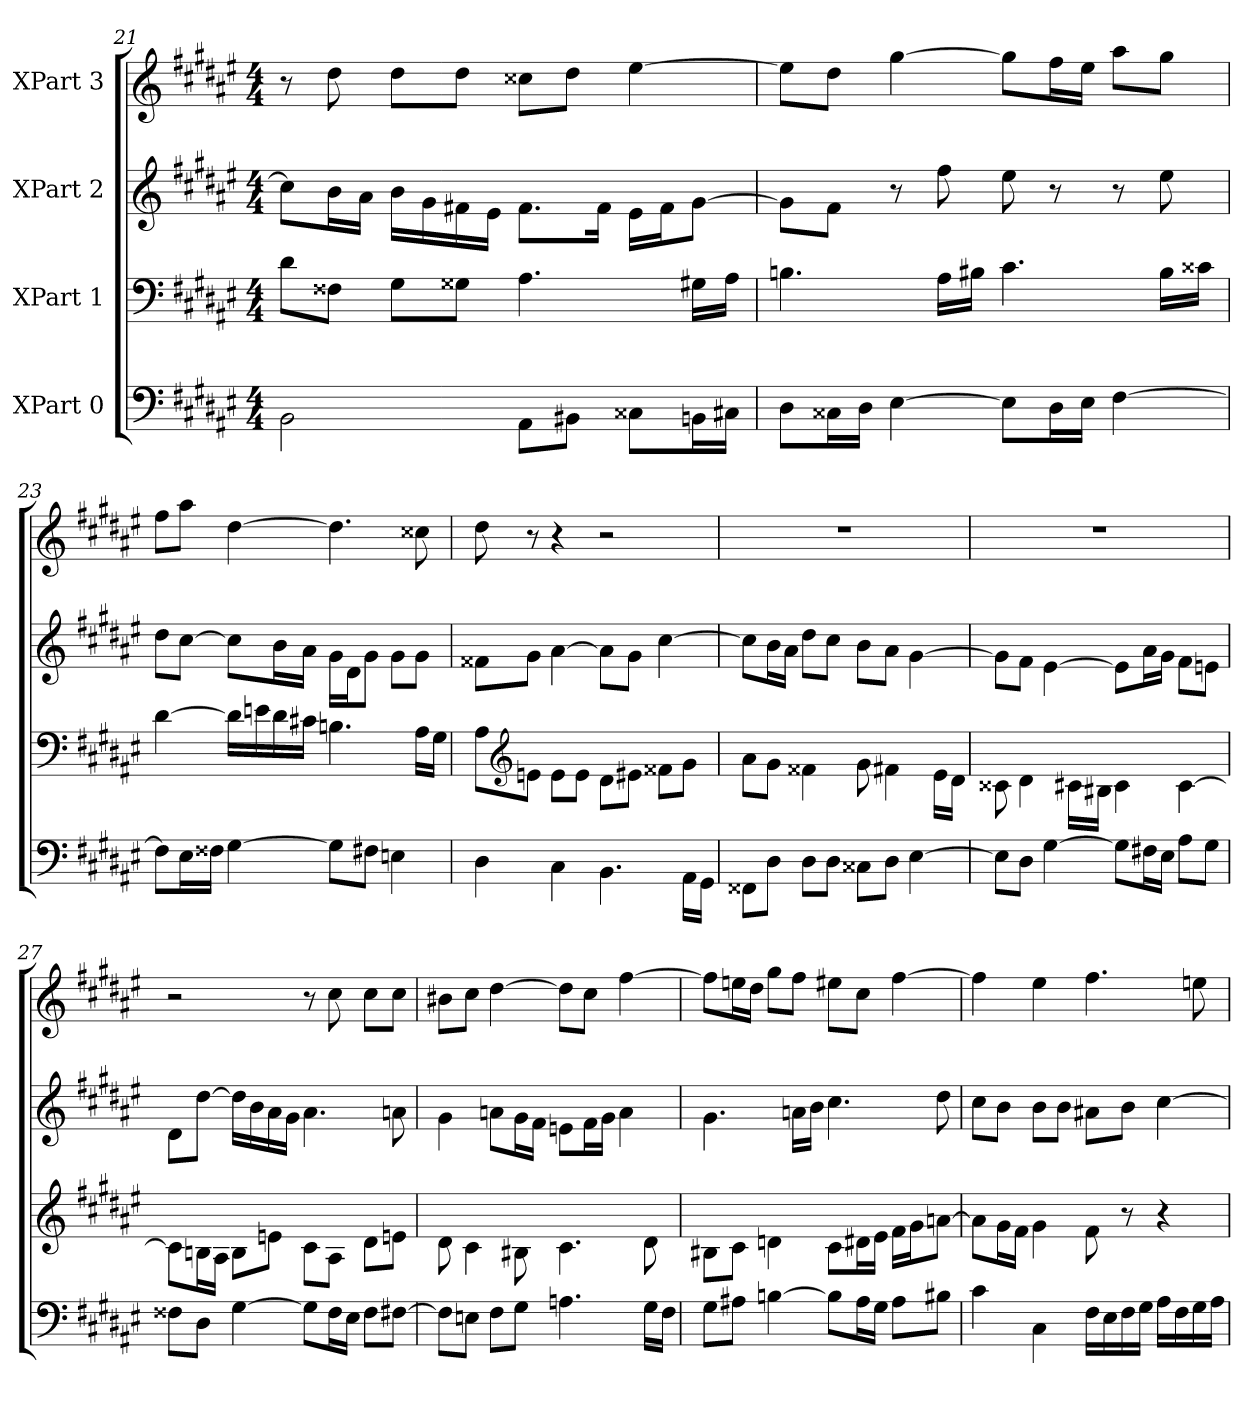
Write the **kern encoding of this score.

**kern	**kern	**kern	**kern
*part4	*part3	*part2	*part1
*staff4	*staff3	*staff2	*staff1
*I"XPart 0	*I"XPart 1	*I"XPart 2	*I"XPart 3
*clefF4	*clefF4	*clefG2	*clefG2
*k[f#c#g#d#a#e#]	*k[f#c#g#d#a#e#]	*k[f#c#g#d#a#e#]	*k[f#c#g#d#a#e#]
*M4/4	*M4/4	*M4/4	*M4/4
=21	=21	=21	=21
2BB\	8d#\L	8cc#\L]	8r
.	8F##X\J	16b\	8dd#\
.	.	16a#\J	.
.	8G#\L	16b\L	8dd#\L
.	.	16g#\	.
.	8G##X\J	16f#X\	8dd#\J
.	.	16e#\J	.
8AA#\L	4.A#\	8.f#\L	8cc##X\L
8BB#X\J	.	.	8dd#\J
.	.	16f#\J	.
8C##X\L	.	16e#\L	[4ee#\
.	.	16f#\	.
16BBn\	16G#X\L	[8g#\J	.
16C#X\J	16A#\J	.	.
=22	=22	=22	=22
8D#\L	4.Bn\	8g#\L]	8ee#\L]
16C##X\	.	8f#\J	8dd#\J
16D#\J	.	.	.
[4E#\	.	8r	[4gg#\
.	16A#\L	8ff#\	.
.	16B#X\J	.	.
8E#\L]	4.c#\	8ee#\	8gg#\L]
16D#\	.	8r	16ff#\
16E#\J	.	.	16ee#\J
[4F#\	.	8r	8aa#\L
.	16B#\L	8ee#\	8gg#\J
.	16c##X\J	.	.
=23	=23	=23	=23
8F#\L]	[4d#\	8dd#\L	8ff#\L
16E#\	.	[8cc#\J	8aa#\J
16F##X\J	.	.	.
[4G#\	16d#\L]	8cc#\L]	[4dd#\
.	16en\	.	.
.	16d#\	16b\	.
.	16c#X\J	16a#\J	.
8G#\L]	4.Bn\	16g#\L	4.dd#\]
.	.	16d#\	.
8F#X\J	.	8g#\J	.
4En\	.	8g#\L	.
.	16A#\L	8g#\J	8cc##X\
.	16G#\J	.	.
=24	=24	=24	=24
4D#\	8A#\L	8f##X\L	8dd#\
*	*clefG2	*	*
.	8en\J	8g#\J	8r
4C#\	8e\L	[4a#\	4r
.	8e\J	.	.
4.BB\	8d#\L	8a#\L]	2r
.	8e#X\J	8g#\J	.
.	8f##X\L	[4cc#\	.
16AA#\L	8g#\J	.	.
16GG#\J	.	.	.
=25	=25	=25	=25
8FF##X\L	8a#\L	8cc#\L]	1r
8D#\J	8g#\J	16b\	.
.	.	16a#\J	.
8D#\L	4f##X\	8dd#\L	.
8D#\J	.	8cc#\J	.
8C##X\L	8g#\	8b\L	.
8D#\J	4f#X\	8a#\J	.
[4E#\	.	[4g#\	.
.	16e#\L	.	.
.	16d#\J	.	.
=26	=26	=26	=26
8E#\L]	8c##X\	8g#\L]	1r
8D#\J	4d#\	8f#\J	.
[4G#\	.	[4e#\	.
.	16c#X\L	.	.
.	16B#X\J	.	.
8G#\L]	4c#\	8e#\L]	.
16F#X\	.	16a#\	.
16E#\J	.	16g#\J	.
8A#\L	[4c#\	8f#\L	.
8G#\J	.	8en\J	.
=27	=27	=27	=27
8F##X\L	8c#\L]	8d#\L	2r
8D#\J	16Bn\	[8dd#\J	.
.	16A#\J	.	.
[4G#\	8B\L	16dd#\L]	.
.	.	16b\	.
.	8en\J	16a#\	.
.	.	16g#\J	.
8G#\L]	8c#\L	4.a#\	8r
16F##\	8A#\J	.	8cc#\
16E#\J	.	.	.
8F##\L	8d#\L	.	8cc#\L
[8F#X\J	8en\J	8an\	8cc#\J
=28	=28	=28	=28
8F#\L]	8d#\	4g#\	8b#X\L
8En\J	4c#\	.	8cc#\J
8F#\L	.	8an\L	[4dd#\
8G#\J	8B#X\	16g#\	.
.	.	16f#\J	.
4.An\	4.c#\	8en\L	8dd#\L]
.	.	16f#\	8cc#\J
.	.	16g#\J	.
.	.	4a\	[4ff#\
16G#\L	8d#\	.	.
16F#\J	.	.	.
=29	=29	=29	=29
8G#\L	8B#X\L	4.g#\	8ff#\L]
8A#X\J	8c#\J	.	16een\
.	.	.	16dd#\J
[4Bn\	4dn\	.	8gg#\L
.	.	16an\L	8ff#\J
.	.	16b\J	.
8B\L]	8c#\L	4.cc#\	8ee#X\L
16A#\	16d#X\	.	8cc#\J
16G#\J	16e#\J	.	.
8A#\L	16f#\L	.	[4ff#\
.	16g#\	.	.
8B#X\J	[8an\J	8dd#\	.
=30	=30	=30	=30
4c#\	8an\L]	8cc#\L	4ff#\]
.	16g#\	8b\J	.
.	16f#\J	.	.
4C#\	4g#\	8b\L	4ee#\
.	.	8b\J	.
16F#\L	8f#\	8a#X\L	4.ff#\
16E#\	.	.	.
16F#\	8r	8b\J	.
16G#\J	.	.	.
16A#\L	4r	[4cc#\	.
16F#\	.	.	.
16G#\	.	.	8een\
16A#\J	.	.	.
=	=	=	=
*-	*-	*-	*-
